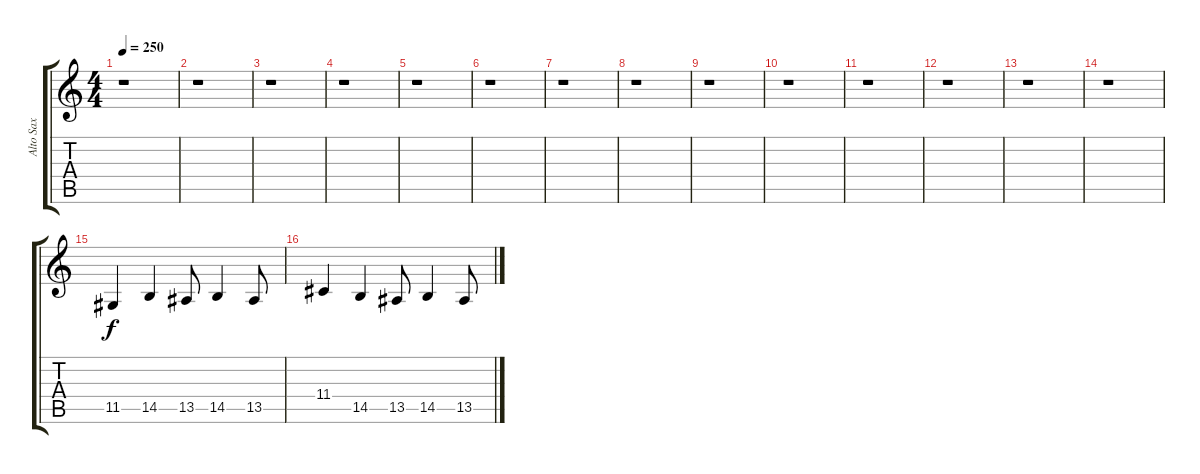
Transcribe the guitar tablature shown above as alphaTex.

\track ("Alto Sax" "Alto Sax") {instrument altosax}
\staff {score tabs}
\tuning (E4 B3 G3 D3 A2 E2) {hide}
\ts (4 4)
\tempo 250
\clef g2
\ks c
r.1{dy f} |
r.1 |
r.1 |
r.1 |
r.1 |
r.1 |
r.1 |
r.1 |
r.1 |
r.1 |
r.1 |
r.1 |
r.1 |
r.1 |
11.5.4 14.5.4 13.5.8 14.5.4 13.5.8 |
11.4.4 14.5.4 13.5.8 14.5.4 13.5.8
